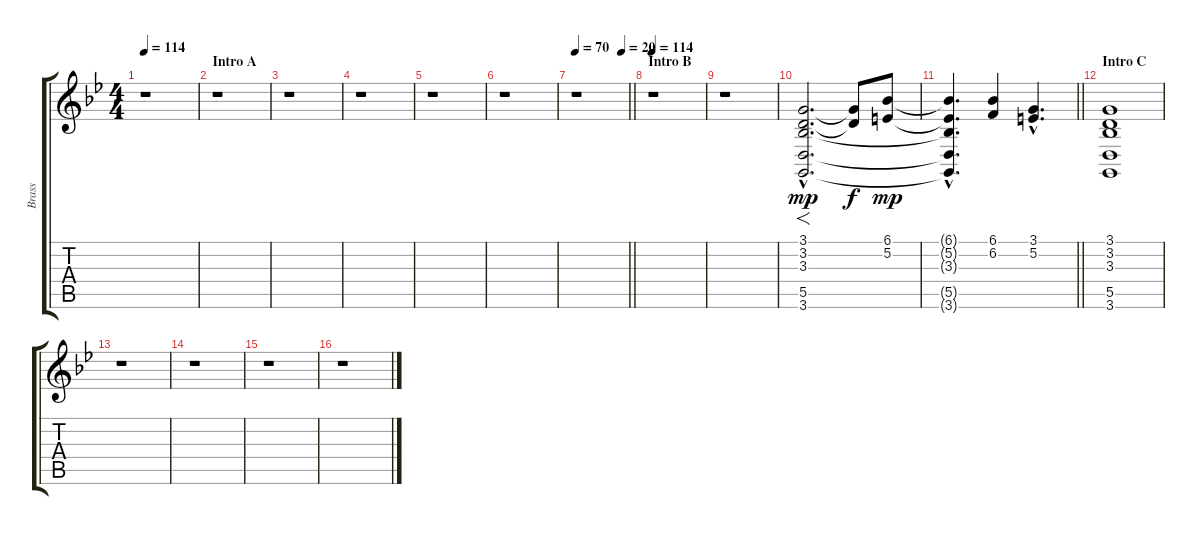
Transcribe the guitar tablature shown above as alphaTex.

\track ("Brass" "Brass") {instrument brasssection}
\staff {score tabs}
\tuning (E4 B3 G3 D3 A2 E2) {hide}
\ts (4 4)
\tempo 114
\tempo 88
\tempo 114
\clef g2
\ks gminor
r.1{dy mp instrument brasssection} |
\section ("" "Intro A")
r.1 |
r.1 |
r.1 |
r.1 |
r.1 |
\tempo 70
\tempo (20 0.875)
\barLineRight lightlight
r.1 |
\section ("" "Intro B")
\tempo 114
r.1 |
r.1 |
(3.1{hac} 3.2{hac} 3.3 5.5 3.6).2{f d} (3.1{t} 3.2{t}).8{dy f} (6.1 5.2).8{dy mp} |
\barLineRight lightlight
(6.1{hac t} 5.2{hac t} 3.3{hac t} 5.5{hac t} 3.6{hac t}).4{d} (6.1 6.2).4 (3.1{hac} 5.2{hac}).4{d} |
\section ("" "Intro C")
(3.1 3.2 3.3 5.5 3.6).1{volume 0} |
r.1{volume 14} |
r.1 |
r.1 |
r.1
